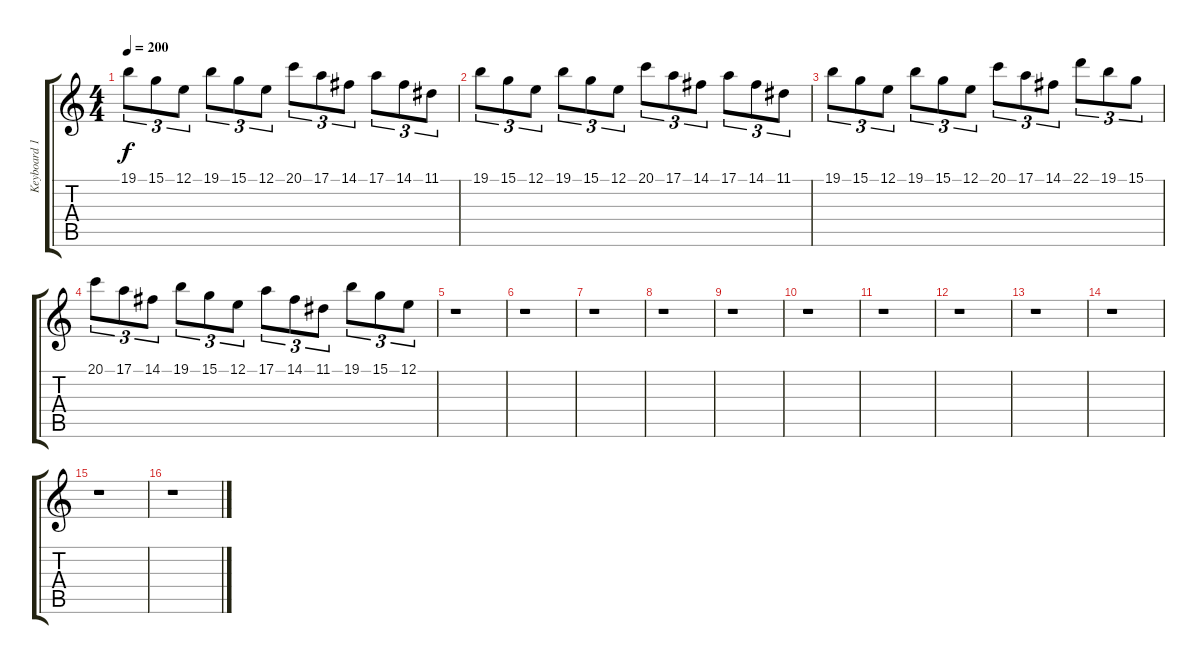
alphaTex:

\track ("Keyboard 1" "Keyboard 1") {instrument fx4atmosphere}
\staff {score tabs}
\tuning (E4 B3 G3 D3 A2 E2) {hide}
\ts (4 4)
\tempo 200
\clef g2
\ks c
19.1.8{tu (3 2) dy f} 15.1.8{tu (3 2)} 12.1.8{tu (3 2)} 19.1.8{tu (3 2)} 15.1.8{tu (3 2)} 12.1.8{tu (3 2)} 20.1.8{tu (3 2)} 17.1.8{tu (3 2)} 14.1.8{tu (3 2)} 17.1.8{tu (3 2)} 14.1.8{tu (3 2)} 11.1.8{tu (3 2)} |
19.1.8{tu (3 2)} 15.1.8{tu (3 2)} 12.1.8{tu (3 2)} 19.1.8{tu (3 2)} 15.1.8{tu (3 2)} 12.1.8{tu (3 2)} 20.1.8{tu (3 2)} 17.1.8{tu (3 2)} 14.1.8{tu (3 2)} 17.1.8{tu (3 2)} 14.1.8{tu (3 2)} 11.1.8{tu (3 2)} |
19.1.8{tu (3 2)} 15.1.8{tu (3 2)} 12.1.8{tu (3 2)} 19.1.8{tu (3 2)} 15.1.8{tu (3 2)} 12.1.8{tu (3 2)} 20.1.8{tu (3 2)} 17.1.8{tu (3 2)} 14.1.8{tu (3 2)} 22.1.8{tu (3 2)} 19.1.8{tu (3 2)} 15.1.8{tu (3 2)} |
20.1.8{tu (3 2)} 17.1.8{tu (3 2)} 14.1.8{tu (3 2)} 19.1.8{tu (3 2)} 15.1.8{tu (3 2)} 12.1.8{tu (3 2)} 17.1.8{tu (3 2)} 14.1.8{tu (3 2)} 11.1.8{tu (3 2)} 19.1.8{tu (3 2)} 15.1.8{tu (3 2)} 12.1.8{tu (3 2)} |
r.1 |
r.1 |
r.1 |
r.1 |
r.1 |
r.1 |
r.1 |
r.1 |
r.1 |
r.1 |
r.1 |
r.1
